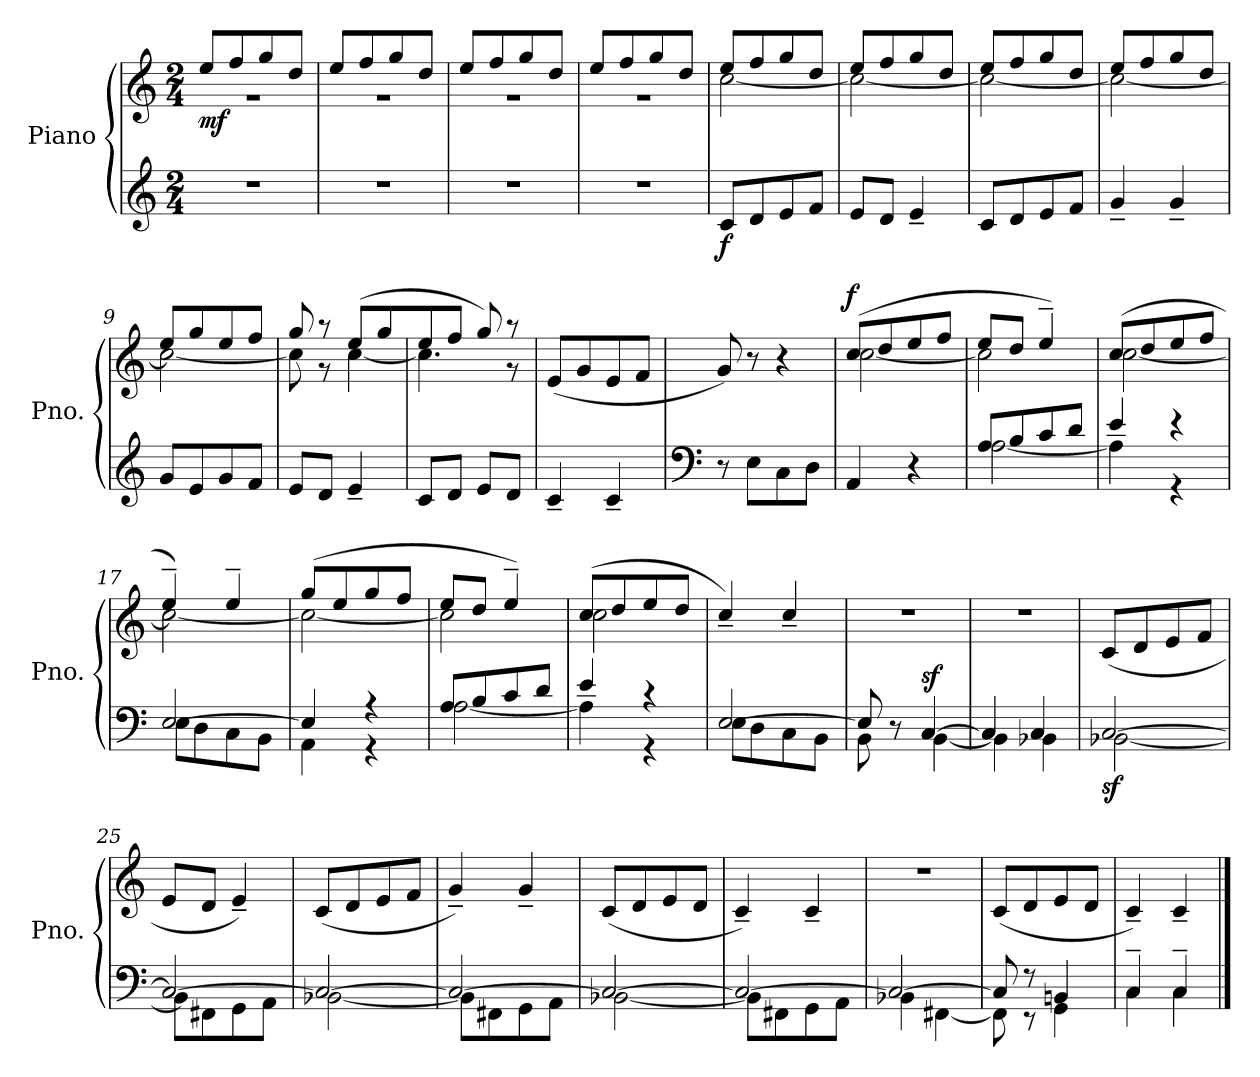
**kern	**kern	**dynam
*part1	*part1	*part1
*staff2	*staff1	*staff1/2
*I"Piano	*	*
*I'Pno.	*	*
*clefG2	*clefG2	*
*k[]	*k[]	*
*M2/4	*M2/4	*
*MM106	*MM106	*
=1	=1	=1
*	*^	*
!	!	!	!LO:DY:b
2r	8ee/L	2r	mf
.	8ff/	.	.
.	8gg/	.	.
.	8dd/J	.	.
=2	=2	=2	=2
2r	8ee/L	2r	.
.	8ff/	.	.
.	8gg/	.	.
.	8dd/J	.	.
=3	=3	=3	=3
2r	8ee/L	2r	.
.	8ff/	.	.
.	8gg/	.	.
.	8dd/J	.	.
=4	=4	=4	=4
2r	8ee/L	2r	.
.	8ff/	.	.
.	8gg/	.	.
.	8dd/J	.	.
=5	=5	=5	=5
!	!	!	!LO:DY:b=2
8c/L	8ee/L	[2cc\	f
8d/	8ff/	.	.
8e/	8gg/	.	.
8f/J	8dd/J	.	.
=6	=6	=6	=6
8e/L	8ee/L	2cc\_	.
8d/J	8ff/	.	.
4e~/	8gg/	.	.
.	8dd/J	.	.
=7	=7	=7	=7
8c/L	8ee/L	2cc\_	.
8d/	8ff/	.	.
8e/	8gg/	.	.
8f/J	8dd/J	.	.
=8	=8	=8	=8
4g~/	8ee/L	2cc\_	.
.	8ff/	.	.
4g~/	8gg/	.	.
.	8dd/J	.	.
=9	=9	=9	=9
8g/L	8ee/L	2cc\_	.
8e/	8gg/	.	.
8g/	8ee/	.	.
8f/J	8ff/J	.	.
!!LO:LB:g=z	!!
=10	=10	=10	=10
8e/L	8gg/	8cc\]	.
8d/J	8r	8r	.
4e~/	(>8ee/L	[4cc\	.
.	8gg/	.	.
=11	=11	=11	=11
8c/L	8ee/	4.cc\]	.
8d/J	8ff/J	.	.
8e/L	8gg/)	.	.
8d/J	8r	8r	.
*	*v	*v	*
=12	=12	=12
4c~/	(<8e/L	.
.	8g/	.
4c~/	8e/	.
.	8f/J	.
=13	=13	=13
*clefF4	*	*
8r	8g/)	.
8E\L	8r	.
8C\	4r	.
8D\J	.	.
=14	=14	=14
*	*^	*
!	!	!	!LO:DY:a
4AA/	(>8cc/L	[2cc\	f
.	8dd/	.	.
4r	8ee/	.	.
.	8ff/J	.	.
=15	=15	=15	=15
*^	*	*	*
8A/L	[2A\	8ee/L	2cc\]	.
8B/	.	8dd/J	.	.
8c/	.	4ee~/)	.	.
8d/J	.	.	.	.
=16	=16	=16	=16	=16
4e/	4A\]	(>8cc/L	[2cc\	.
.	.	8dd/	.	.
4r	4r	8ee/	.	.
.	.	8ff/J	.	.
=17	=17	=17	=17	=17
[2E/	8E\L	4ee~/)	2cc\_	.
.	8D\	.	.	.
.	8C\	4ee~/	.	.
.	8BB\J	.	.	.
!!LO:LB:g=z	!!
=18	=18	=18	=18	=18
4E/]	4AA\	(>8gg/L	2cc\_	.
.	.	8ee/	.	.
4r	4r	8gg/	.	.
.	.	8ff/J	.	.
=19	=19	=19	=19	=19
8A/L	[2A\	8ee/L	2cc\]	.
8B/	.	8dd/J	.	.
8c/	.	4ee~/)	.	.
8d/J	.	.	.	.
=20	=20	=20	=20	=20
4e/	4A\]	(>8cc/L	2cc\	.
.	.	8dd/	.	.
4r	4r	8ee/	.	.
.	.	8dd/J	.	.
*	*	*v	*v	*
=21	=21	=21	=21
[2E/	8E\L	4cc~/)	.
.	8D\	.	.
.	8C\	4cc~/	.
.	8BB\J	.	.
=22	=22	=22	=22
8E/]	8BB\	2r	.
8r	8ryy	.	.
!	!	!	!LO:DY:a=2
[4C/	[4BB\	.	sf
=23	=23	=23	=23
4C/]	4BB\]	2r	.
4C/	4BB-X\	.	.
=24	=24	=24	=24
!	!	!	!LO:DY:b=2
[2C/	[2BB-X\	(<8c/L	sf
.	.	8d/	.
.	.	8e/	.
.	.	8f/J	.
!!LO:LB:g=z
=25	=25	=25	=25
2C/_	8BB-\L]	8e/L	.
.	8FF#X\	8d/J	.
.	8GG\	4e~/)	.
.	8AA\J	.	.
=26	=26	=26	=26
2C/_	[2BB-X\	(<8c/L	.
.	.	8d/	.
.	.	8e/	.
.	.	8f/J	.
=27	=27	=27	=27
2C/_	8BB-\L]	4g~/)	.
.	8FF#X\	.	.
.	8GG\	4g~/	.
.	8AA\J	.	.
=28	=28	=28	=28
2C/_	[2BB-X\	(<8c/L	.
.	.	8d/	.
.	.	8e/	.
.	.	8d/J	.
=29	=29	=29	=29
2C/_	8BB-\L]	4c~/)	.
.	8FF#X\	.	.
.	8GG\	4c~/	.
.	8AA\J	.	.
=30	=30	=30	=30
2C/_	4BB-X\	2r	.
.	[4FF#X\	.	.
=31	=31	=31	=31
8C/]	8FF#\]	(<8c/L	.
8r	8r	8d/	.
4BBn/	4GG\	8e/	.
.	.	8d/J	.
=32	=32	=32	=32
4C~/	4C\	4c~/)	.
4C~/	4C\	4c~/	.
*v	*v	*	*
==	==	==
*-	*-	*-
